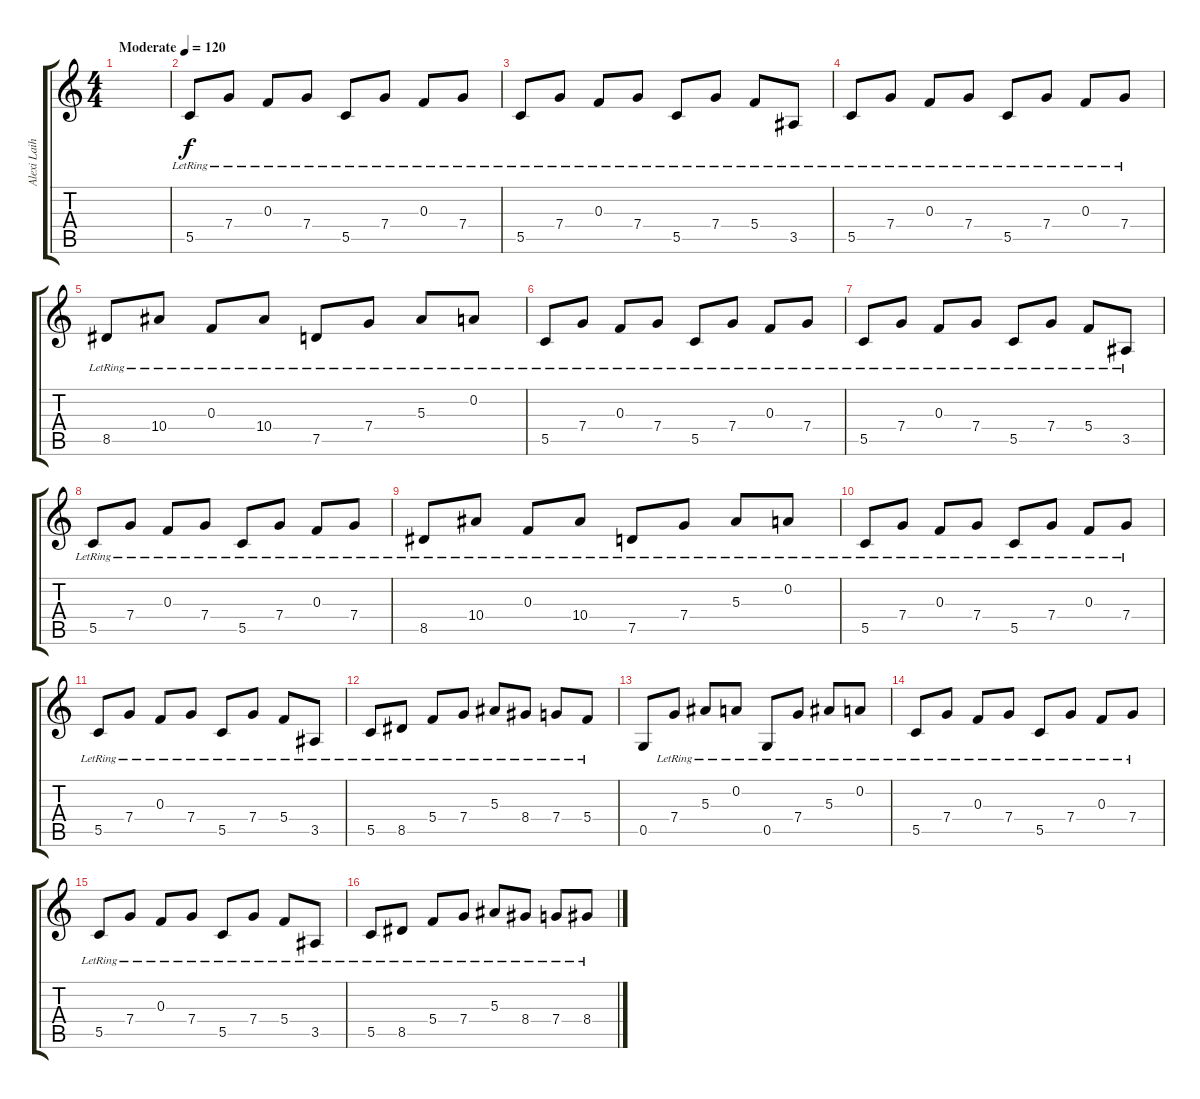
\track ("Alexi Laiho - Clean Guitar" "Alexi Laih") {instrument electricguitarclean}
\staff {score tabs}
\tuning (D4 A3 F3 C3 G2 C2) {hide}
\ts (4 4)
\tempo (120 "Moderate")
\clef g2
\ks c
|
5.5{lr}.8 7.4{lr}.8 0.3{lr}.8 7.4{lr}.8 5.5{lr}.8 7.4{lr}.8 0.3{lr}.8 7.4{lr}.8 |
5.5{lr}.8 7.4{lr}.8 0.3{lr}.8 7.4{lr}.8 5.5{lr}.8 7.4{lr}.8 5.4{lr}.8 3.5{lr}.8 |
5.5{lr}.8 7.4{lr}.8 0.3{lr}.8 7.4{lr}.8 5.5{lr}.8 7.4{lr}.8 0.3{lr}.8 7.4{lr}.8 |
8.5{lr}.8 10.4{lr}.8 0.3{lr}.8 10.4{lr}.8 7.5{lr}.8 7.4{lr}.8 5.3{lr}.8 0.2{lr}.8 |
5.5{lr}.8 7.4{lr}.8 0.3{lr}.8 7.4{lr}.8 5.5{lr}.8 7.4{lr}.8 0.3{lr}.8 7.4{lr}.8 |
5.5{lr}.8 7.4{lr}.8 0.3{lr}.8 7.4{lr}.8 5.5{lr}.8 7.4{lr}.8 5.4{lr}.8 3.5{lr}.8 |
5.5{lr}.8 7.4{lr}.8 0.3{lr}.8 7.4{lr}.8 5.5{lr}.8 7.4{lr}.8 0.3{lr}.8 7.4{lr}.8 |
8.5{lr}.8 10.4{lr}.8 0.3{lr}.8 10.4{lr}.8 7.5{lr}.8 7.4{lr}.8 5.3{lr}.8 0.2{lr}.8 |
5.5{lr}.8 7.4{lr}.8 0.3{lr}.8 7.4{lr}.8 5.5{lr}.8 7.4{lr}.8 0.3{lr}.8 7.4{lr}.8 |
5.5{lr}.8 7.4{lr}.8 0.3{lr}.8 7.4{lr}.8 5.5{lr}.8 7.4{lr}.8 5.4{lr}.8 3.5{lr}.8 |
5.5{lr}.8 8.5{lr}.8 5.4{lr}.8 7.4{lr}.8 5.3{lr}.8 8.4{lr}.8 7.4{lr}.8 5.4{lr}.8 |
0.5.8 7.4{lr}.8 5.3{lr}.8 0.2{lr}.8 0.5{lr}.8 7.4{lr}.8 5.3{lr}.8 0.2{lr}.8 |
5.5{lr}.8 7.4{lr}.8 0.3{lr}.8 7.4{lr}.8 5.5{lr}.8 7.4{lr}.8 0.3{lr}.8 7.4{lr}.8 |
5.5{lr}.8 7.4{lr}.8 0.3{lr}.8 7.4{lr}.8 5.5{lr}.8 7.4{lr}.8 5.4{lr}.8 3.5{lr}.8 |
5.5{lr}.8 8.5{lr}.8 5.4{lr}.8 7.4{lr}.8 5.3{lr}.8 8.4{lr}.8 7.4{lr}.8 8.4{lr}.8
